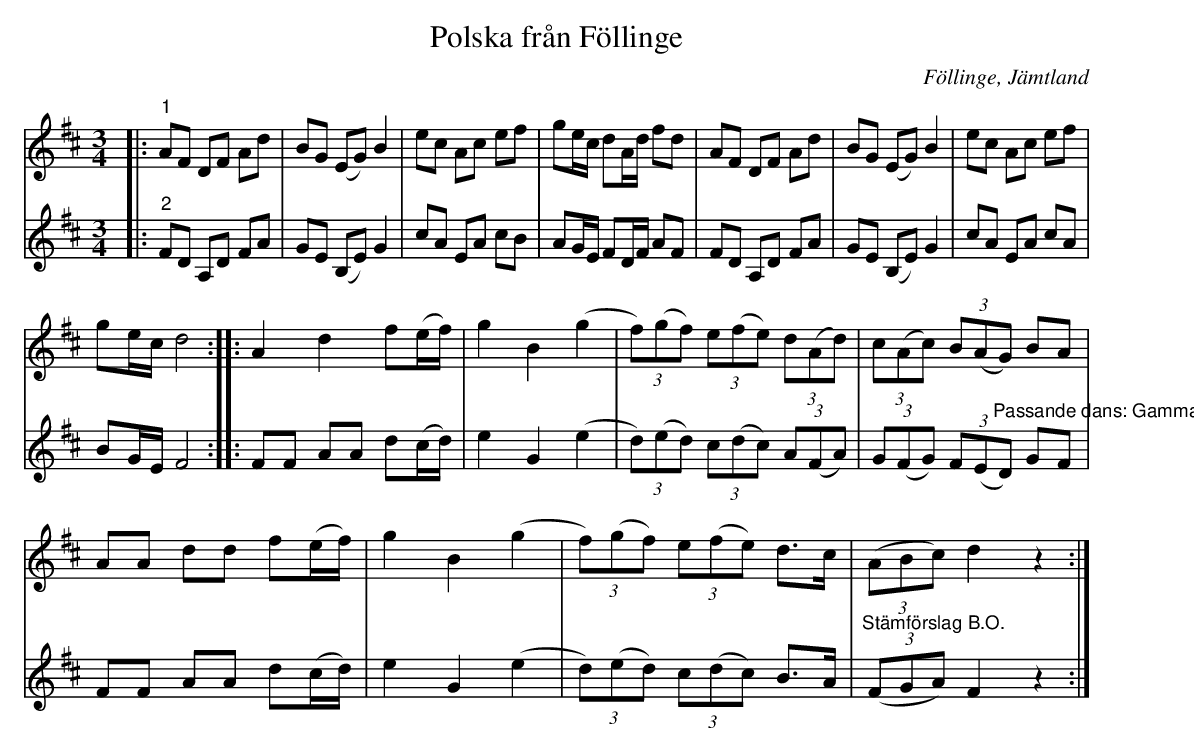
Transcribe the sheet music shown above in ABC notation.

X:1
T:Polska från Föllinge
O:Föllinge, Jämtland
L:1/8
M:3/4
K:D
V:1
|:"^1" AF DF Ad | BG (EG) B2 | ec Ac ef | ge/c/ dA/d/ fd | AF DF Ad | BG (EG) B2 | ec Ac ef |
ge/c/ d4 :: A2 d2 f(e/f/) | g2 B2 (g2 | (3f)(gf) (3e(fe) (3d(Ad) | (3c(Ac) (3B(AG) BA |
AA dd f(e/f/) | g2 B2 (g2 | (3f)(gf) (3e(fe) d>c | (3(ABc) d2 z2 :|
V:2
|:"^2" FD A,D FA | GE (B,E) G2 | cA EA cB | AG/E/ FD/F/ AF | FD A,D FA | GE (B,E) G2 | cA EA cA |
BG/E/ F4 :: FF AA d(c/d/) | e2 G2 (e2 | (3d)(ed) (3c(dc) (3A(FA) |
(3G(FG) (3F(E"^Passande dans: Gammalpolska efter Ernst Grip"D) GF | FF AA d(c/d/) | e2 G2 (e2 |
(3d)(ed) (3c(dc) B>A |"^Stämförslag B.O." (3(FGA) F2 z2 :|
